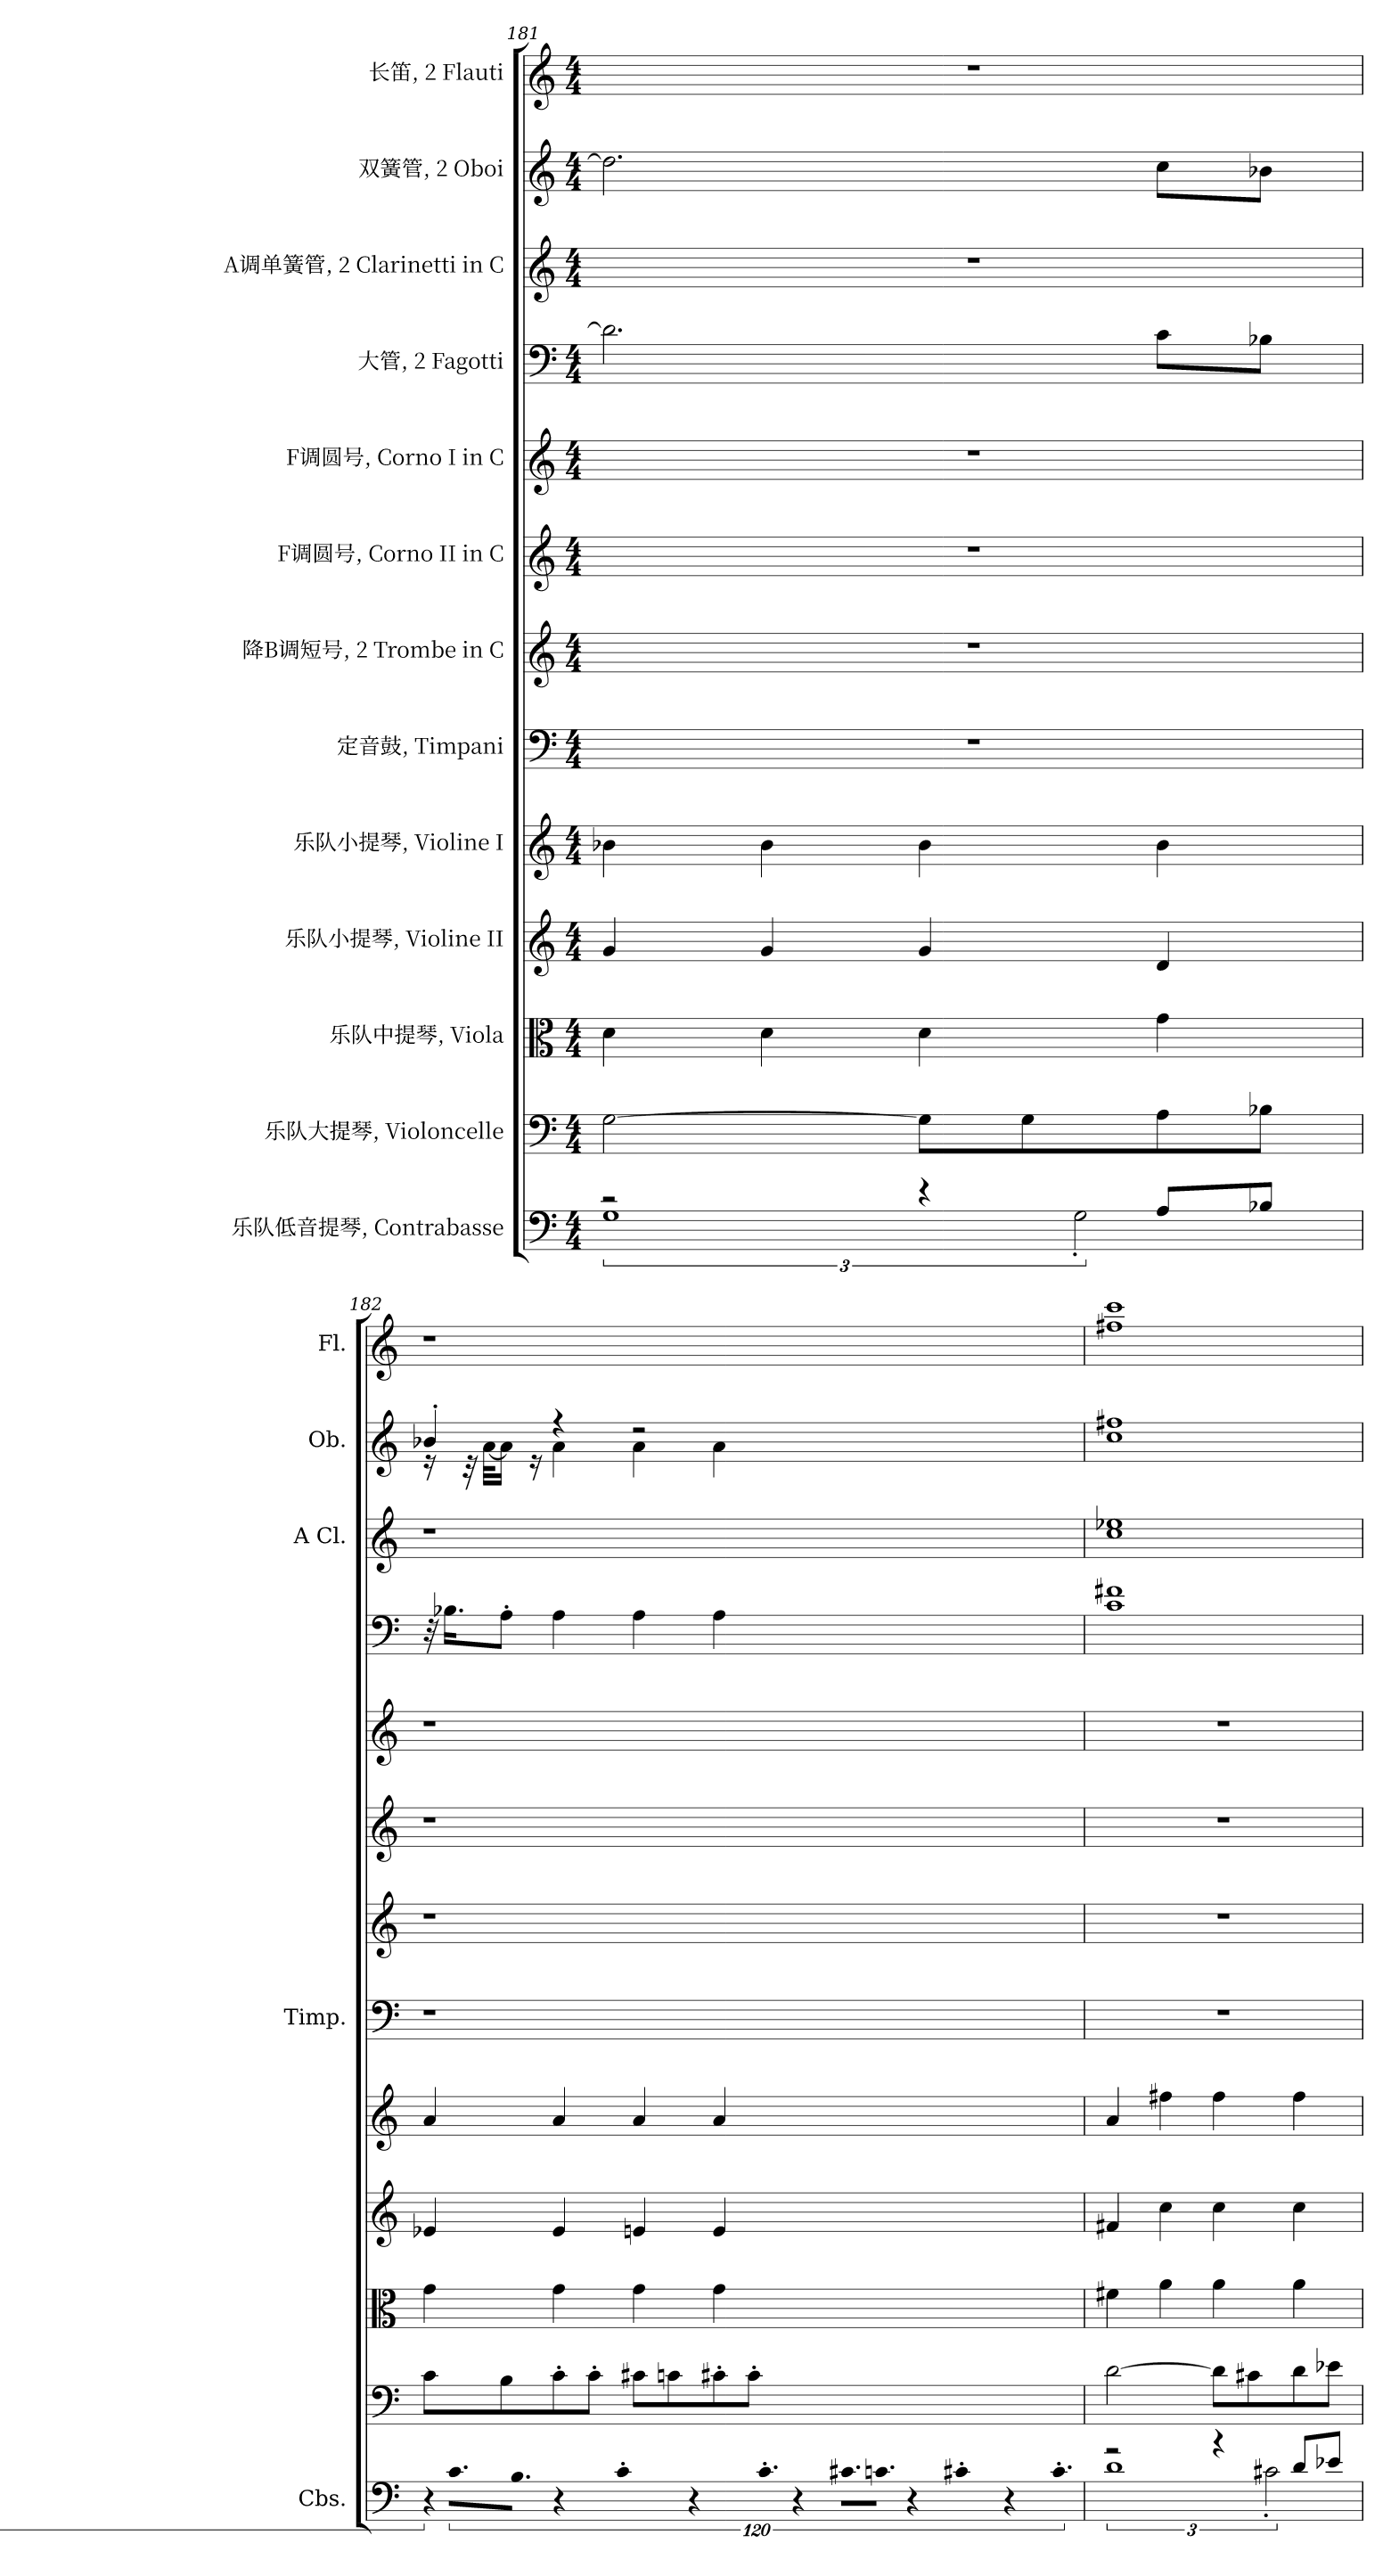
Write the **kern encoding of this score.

**kern	**kern	**kern	**kern	**kern	**kern	**kern	**kern	**kern	**kern	**kern	**kern	**kern
*part13	*part12	*part11	*part10	*part9	*part8	*part7	*part6	*part5	*part4	*part3	*part2	*part1
*staff13	*staff12	*staff11	*staff10	*staff9	*staff8	*staff7	*staff6	*staff5	*staff4	*staff3	*staff2	*staff1
*I"乐队低音提琴, Contrabasse	*I"乐队大提琴, Violoncelle	*I"乐队中提琴, Viola	*I"乐队小提琴, Violine II	*I"乐队小提琴, Violine I	*I"定音鼓, Timpani	*I"降B调短号, 2 Trombe in C	*I"F调圆号, Corno II in C	*I"F调圆号, Corno I in C	*I"大管, 2 Fagotti	*I"A调单簧管, 2 Clarinetti in C	*I"双簧管, 2 Oboi	*I"长笛, 2 Flauti
*I'Cbs.	*	*	*	*	*I'Timp.	*	*	*	*	*I'A Cl.	*I'Ob.	*I'Fl.
*clefF4	*clefF4	*clefC3	*clefG2	*clefG2	*clefF4	*clefG2	*clefG2	*clefG2	*clefF4	*clefG2	*clefG2	*clefG2
*ITrd7c12	*	*	*	*	*	*ITrd1c2	*ITrd4c7	*ITrd4c7	*	*ITrd2c3	*	*
*k[]	*k[]	*k[]	*k[]	*k[]	*k[]	*k[b-e-]	*k[b-]	*k[b-]	*k[]	*k[f#c#g#]	*k[]	*k[]
*M4/4	*M4/4	*M4/4	*M4/4	*M4/4	*M4/4	*M4/4	*M4/4	*M4/4	*M4/4	*M4/4	*M4/4	*M4/4
*MM190	*MM190	*MM190	*MM190	*MM190	*MM190	*MM190	*MM190	*MM190	*MM190	*MM190	*MM190	*MM190
=181	=181	=181	=181	=181	=181	=181	=181	=181	=181	=181	=181	=181
*^	*	*	*	*	*	*	*	*	*	*	*	*
2r	3%2GG	[2G\	4d\	4g/	4b-X\	1r	1r	1r	1r	2.d\]	1r	2.dd\]	1r
.	.	.	4d\	4g/	4b-\	.	.	.	.	.	.	.	.
4r	.	8G\L]	4d\	4g/	4b-\	.	.	.	.	.	.	.	.
.	.	8G\	.	.	.	.	.	.	.	.	.	.	.
.	3GG'\	.	.	.	.	.	.	.	.	.	.	.	.
8AA/L	.	8A\	4g\	4d/	4b-\	.	.	.	.	8c\L	.	8cc\L	.
8BB-X/J	.	8B-X\J	.	.	.	.	.	.	.	8B-X\J	.	8b-X\J	.
*v	*v	*	*	*	*	*	*	*	*	*	*	*	*
!!LO:PB:g=z
=182	=182	=182	=182	=182	=182	=182	=182	=182	=182	=182	=182	=182
*	*	*	*	*	*	*	*	*	*	*	*	*MM190
!LO:N:vis=32	!	!	!	!	!	!	!	!	!	!	!	!
*	*	*	*	*	*	*	*	*	*	*	*^	*
640%23r	8c\L	4g\	4e-X/	4a/	1r	1r	1r	1r	32r	1r	4b-X'/	16r	1r
.	.	.	.	.	.	.	.	.	16.B-X\KL	.	.	.	.
!LO:N:vis=16.	!	!	!	!	!	!	!	!	!	!	!	!	!
960%103C\LL	.	.	.	.	.	.	.	.	.	.	.	.	.
.	.	.	.	.	.	.	.	.	.	.	.	32r	.
.	.	.	.	.	.	.	.	.	.	.	.	[32a\KLL	.
.	8B\	.	.	.	.	.	.	.	8A'\J	.	.	16a\JJ]	.
!LO:N:vis=16.	!	!	!	!	!	!	!	!	!	!	!	!	!
960%103BB\JJ	.	.	.	.	.	.	.	.	.	.	.	.	.
.	.	.	.	.	.	.	.	.	.	.	.	16r	.
.	8c'\	4g\	4e-/	4a/	.	.	.	.	4A\	.	4r	4a\	.
!LO:N:vis=32	!	!	!	!	!	!	!	!	!	!	!	!	!
640%23r	.	.	.	.	.	.	.	.	.	.	.	.	.
!LO:N:vis=16	!	!	!	!	!	!	!	!	!	!	!	!	!
1920%137C'\	.	.	.	.	.	.	.	.	.	.	.	.	.
!LO:N:vis=32	!	!	!	!	!	!	!	!	!	!	!	!	!
640%23r	.	.	.	.	.	.	.	.	.	.	.	.	.
.	8c'\J	.	.	.	.	.	.	.	.	.	.	.	.
!LO:N:vis=16.	!	!	!	!	!	!	!	!	!	!	!	!	!
960%103C'\	.	.	.	.	.	.	.	.	.	.	.	.	.
.	8c#X\L	4g\	4en/	4a/	.	.	.	.	4A\	.	2r	4a\	.
!LO:N:vis=32	!	!	!	!	!	!	!	!	!	!	!	!	!
640%23r	.	.	.	.	.	.	.	.	.	.	.	.	.
!LO:N:vis=16.	!	!	!	!	!	!	!	!	!	!	!	!	!
960%103C#X\LL	.	.	.	.	.	.	.	.	.	.	.	.	.
.	8cn\	.	.	.	.	.	.	.	.	.	.	.	.
!LO:N:vis=16.	!	!	!	!	!	!	!	!	!	!	!	!	!
960%103Cn\JJ	.	.	.	.	.	.	.	.	.	.	.	.	.
.	8c#X'\	4g\	4e/	4a/	.	.	.	.	4A\	.	.	4a\	.
!LO:N:vis=32	!	!	!	!	!	!	!	!	!	!	!	!	!
640%23r	.	.	.	.	.	.	.	.	.	.	.	.	.
!LO:N:vis=16	!	!	!	!	!	!	!	!	!	!	!	!	!
1920%137C#X'\	.	.	.	.	.	.	.	.	.	.	.	.	.
!LO:N:vis=32	!	!	!	!	!	!	!	!	!	!	!	!	!
640%23r	.	.	.	.	.	.	.	.	.	.	.	.	.
.	8c#'\J	.	.	.	.	.	.	.	.	.	.	.	.
!LO:N:vis=16.	!	!	!	!	!	!	!	!	!	!	!	!	!
960%103C#'\	.	.	.	.	.	.	.	.	.	.	.	.	.
.	480ryy	480ryy	480ryy	480ryy	480ryy	480ryy	480ryy	480ryy	480ryy	480ryy	480ryy	480ryy	480ryy
*	*	*	*	*	*	*	*	*	*	*	*v	*v	*
=183	=183	=183	=183	=183	=183	=183	=183	=183	=183	=183	=183	=183
*	*	*	*	*	*	*	*	*	*	*	*	*MM193
*^	*	*	*	*	*	*	*	*	*	*	*	*
2r	3%2D	[2d\	4f#X\	4f#X/	4a/	1r	1r	1r	1r	1c 1f#X	1a 1ccn	1cc 1ff#X	1ff#X 1ccc
.	.	.	4a\	4cc\	4ff#X\	.	.	.	.	.	.	.	.
4r	.	8d\L]	4a\	4cc\	4ff#\	.	.	.	.	.	.	.	.
.	.	8c#X\	.	.	.	.	.	.	.	.	.	.	.
.	3C#X'\	.	.	.	.	.	.	.	.	.	.	.	.
8D/L	.	8d\	4a\	4cc\	4ff#\	.	.	.	.	.	.	.	.
8E-X/J	.	8e-X\J	.	.	.	.	.	.	.	.	.	.	.
*v	*v	*	*	*	*	*	*	*	*	*	*	*	*
=	=	=	=	=	=	=	=	=	=	=	=	=
*-	*-	*-	*-	*-	*-	*-	*-	*-	*-	*-	*-	*-
